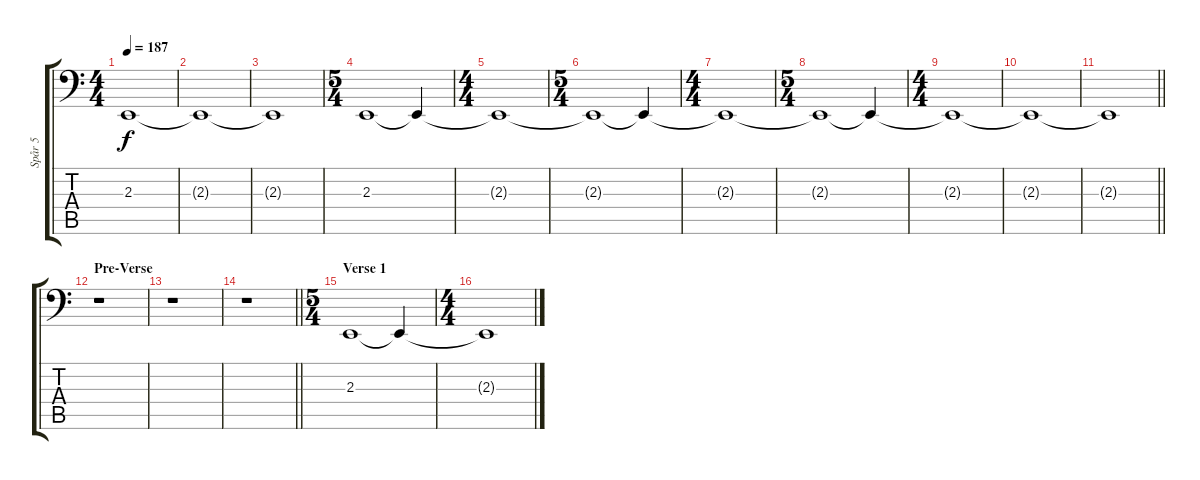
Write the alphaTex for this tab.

\track ("Spår 5" "Spår 5") {instrument stringensemble1}
\staff {score tabs}
\tuning (C3 G2 D2 A1 E1 B0) {hide}
\ts (4 4)
\tempo 187
\clef f4
\ks c
2.3{t}.1{dy f} |
2.3{t}.1 |
2.3{t}.1 |
\ts (5 4)
2.3.1 2.3{t}.4 |
\ts (4 4)
2.3{t}.1 |
\ts (5 4)
2.3{t}.1 2.3{t}.4 |
\ts (4 4)
2.3{t}.1 |
\ts (5 4)
2.3{t}.1 2.3{t}.4 |
\ts (4 4)
2.3{t}.1 |
2.3{t}.1 |
\barLineRight lightlight
2.3{t}.1 |
\section ("" "Pre-Verse")
r.1 |
r.1 |
\barLineRight lightlight
r.1 |
\ts (5 4)
\section ("" "Verse 1")
2.3.1{instrument stringensemble1} 2.3{t}.4 |
\ts (4 4)
2.3{t}.1
